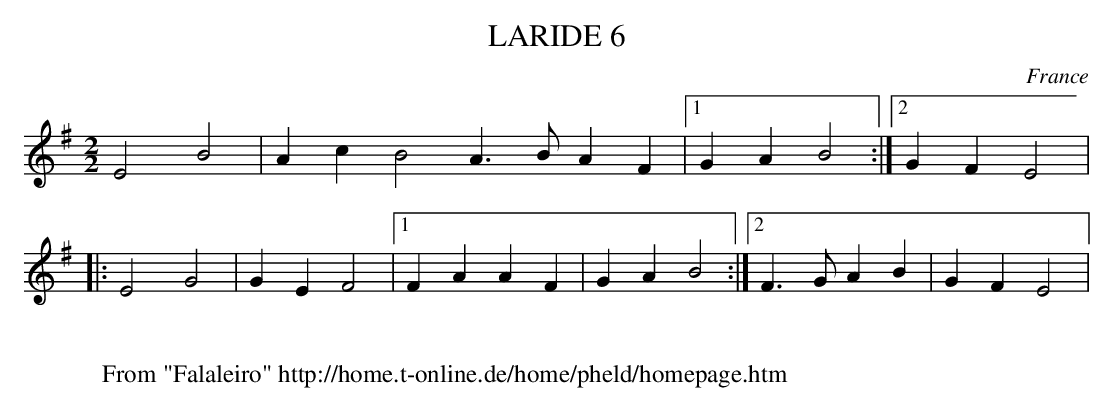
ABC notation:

X:1
T:LARIDE 6
M:2/2
L:1/4
O:France
K:G
E2B2|AcB2lA>BAF|1GAB2:|2GFE2|
|:E2G2|GEF2|1FAAF|GAB2:|2F>GAB|GFE2|
W:
W: From "Falaleiro" http://home.t-online.de/home/pheld/homepage.htm
